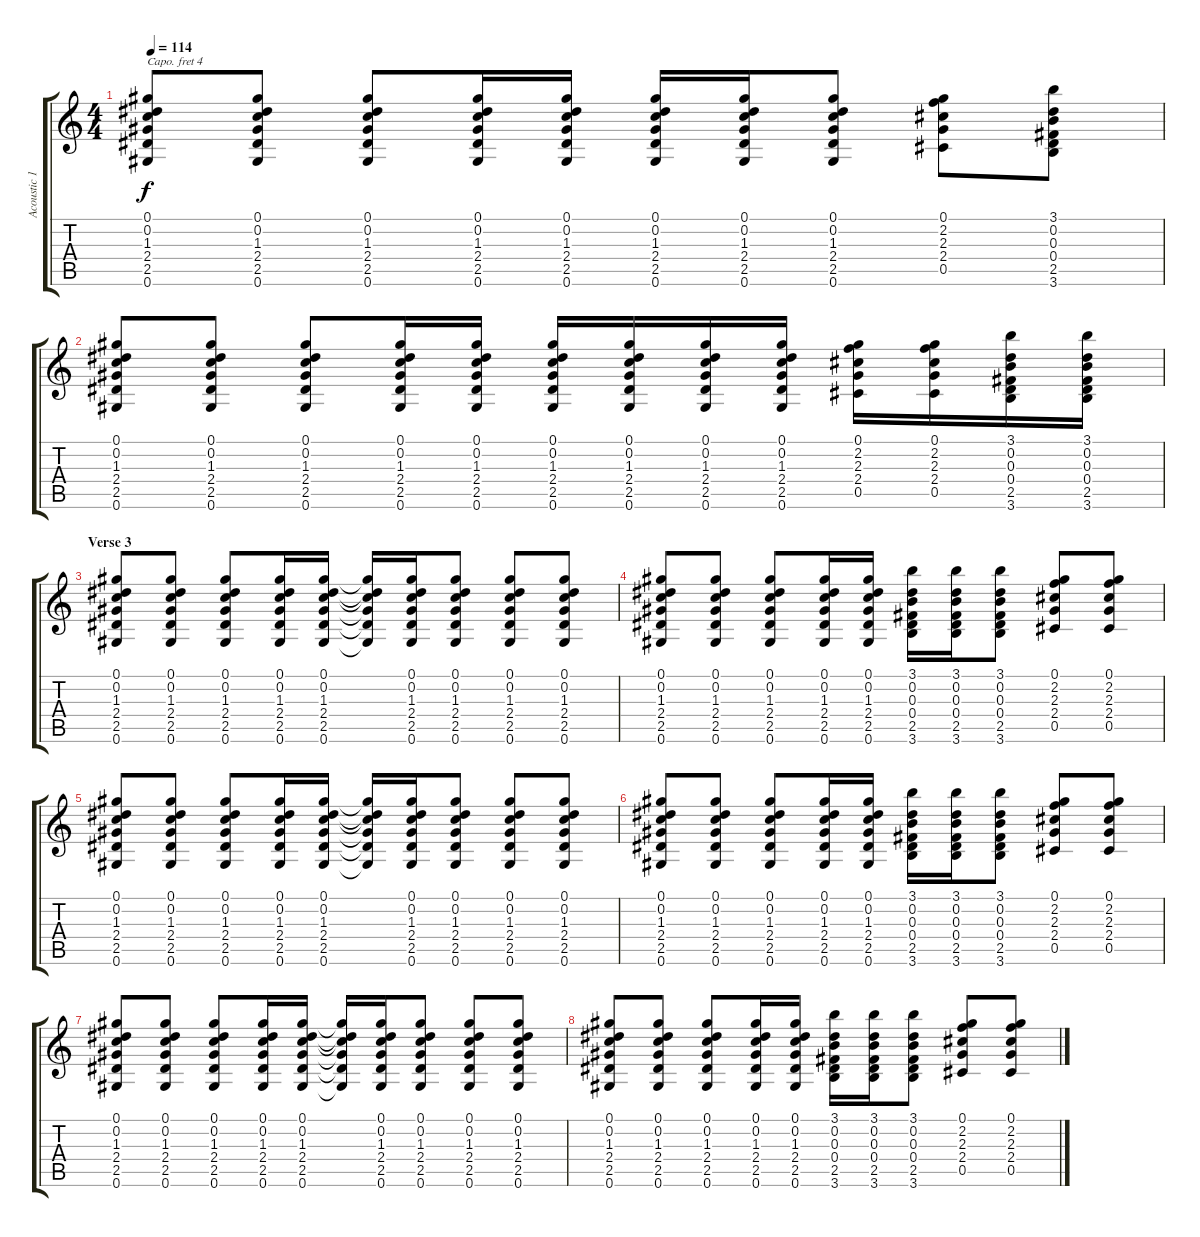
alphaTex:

\track ("Acoustic 1 (w/capo on 4)" "Acoustic 1") {instrument acousticguitarnylon}
\staff {score tabs}
\capo 4
\tuning (E4 B3 G3 D3 A2 E2) {hide}
\ts (4 4)
\tempo 114
\clef g2
\ks c
(0.1 0.2 1.3 2.4 2.5 0.6).8{dy f} (0.1 0.2 1.3 2.4 2.5 0.6).8 (0.1 0.2 1.3 2.4 2.5 0.6).8 (0.1 0.2 1.3 2.4 2.5 0.6).16 (0.1 0.2 1.3 2.4 2.5 0.6).16 (0.1 0.2 1.3 2.4 2.5 0.6).16 (0.1 0.2 1.3 2.4 2.5 0.6).16 (0.1 0.2 1.3 2.4 2.5 0.6).8 (0.1 2.2 2.3 2.4 0.5).8 (3.1 0.2 0.3 0.4 2.5 3.6).8 |
(0.1 0.2 1.3 2.4 2.5 0.6).8 (0.1 0.2 1.3 2.4 2.5 0.6).8 (0.1 0.2 1.3 2.4 2.5 0.6).8 (0.1 0.2 1.3 2.4 2.5 0.6).16 (0.1 0.2 1.3 2.4 2.5 0.6).16 (0.1 0.2 1.3 2.4 2.5 0.6).16 (0.1 0.2 1.3 2.4 2.5 0.6).16 (0.1 0.2 1.3 2.4 2.5 0.6).16 (0.1 0.2 1.3 2.4 2.5 0.6).16 (0.1 2.2 2.3 2.4 0.5).16 (0.1 2.2 2.3 2.4 0.5).16 (3.1 0.2 0.3 0.4 2.5 3.6).16 (3.1 0.2 0.3 0.4 2.5 3.6).16 |
\section ("" "Verse 3")
(0.1 0.2 1.3 2.4 2.5 0.6).8 (0.1 0.2 1.3 2.4 2.5 0.6).8 (0.1 0.2 1.3 2.4 2.5 0.6).8 (0.1 0.2 1.3 2.4 2.5 0.6).16 (0.1 0.2 1.3 2.4 2.5 0.6).16 (0.1{t} 0.2{t} 1.3{t} 2.4{t} 2.5{t} 0.6{t}).16 (0.1 0.2 1.3 2.4 2.5 0.6).16 (0.1 0.2 1.3 2.4 2.5 0.6).8 (0.1 0.2 1.3 2.4 2.5 0.6).8 (0.1 0.2 1.3 2.4 2.5 0.6).8 |
(0.1 0.2 1.3 2.4 2.5 0.6).8 (0.1 0.2 1.3 2.4 2.5 0.6).8 (0.1 0.2 1.3 2.4 2.5 0.6).8 (0.1 0.2 1.3 2.4 2.5 0.6).16 (0.1 0.2 1.3 2.4 2.5 0.6).16 (3.1 0.2 0.3 0.4 2.5 3.6).16 (3.1 0.2 0.3 0.4 2.5 3.6).16 (3.1 0.2 0.3 0.4 2.5 3.6).8 (0.1 2.2 2.3 2.4 0.5).8 (0.1 2.2 2.3 2.4 0.5).8 |
(0.1 0.2 1.3 2.4 2.5 0.6).8 (0.1 0.2 1.3 2.4 2.5 0.6).8 (0.1 0.2 1.3 2.4 2.5 0.6).8 (0.1 0.2 1.3 2.4 2.5 0.6).16 (0.1 0.2 1.3 2.4 2.5 0.6).16 (0.1{t} 0.2{t} 1.3{t} 2.4{t} 2.5{t} 0.6{t}).16 (0.1 0.2 1.3 2.4 2.5 0.6).16 (0.1 0.2 1.3 2.4 2.5 0.6).8 (0.1 0.2 1.3 2.4 2.5 0.6).8 (0.1 0.2 1.3 2.4 2.5 0.6).8 |
(0.1 0.2 1.3 2.4 2.5 0.6).8 (0.1 0.2 1.3 2.4 2.5 0.6).8 (0.1 0.2 1.3 2.4 2.5 0.6).8 (0.1 0.2 1.3 2.4 2.5 0.6).16 (0.1 0.2 1.3 2.4 2.5 0.6).16 (3.1 0.2 0.3 0.4 2.5 3.6).16 (3.1 0.2 0.3 0.4 2.5 3.6).16 (3.1 0.2 0.3 0.4 2.5 3.6).8 (0.1 2.2 2.3 2.4 0.5).8 (0.1 2.2 2.3 2.4 0.5).8 |
(0.1 0.2 1.3 2.4 2.5 0.6).8 (0.1 0.2 1.3 2.4 2.5 0.6).8 (0.1 0.2 1.3 2.4 2.5 0.6).8 (0.1 0.2 1.3 2.4 2.5 0.6).16 (0.1 0.2 1.3 2.4 2.5 0.6).16 (0.1{t} 0.2{t} 1.3{t} 2.4{t} 2.5{t} 0.6{t}).16 (0.1 0.2 1.3 2.4 2.5 0.6).16 (0.1 0.2 1.3 2.4 2.5 0.6).8 (0.1 0.2 1.3 2.4 2.5 0.6).8 (0.1 0.2 1.3 2.4 2.5 0.6).8 |
(0.1 0.2 1.3 2.4 2.5 0.6).8 (0.1 0.2 1.3 2.4 2.5 0.6).8 (0.1 0.2 1.3 2.4 2.5 0.6).8 (0.1 0.2 1.3 2.4 2.5 0.6).16 (0.1 0.2 1.3 2.4 2.5 0.6).16 (3.1 0.2 0.3 0.4 2.5 3.6).16 (3.1 0.2 0.3 0.4 2.5 3.6).16 (3.1 0.2 0.3 0.4 2.5 3.6).8 (0.1 2.2 2.3 2.4 0.5).8 (0.1 2.2 2.3 2.4 0.5).8
